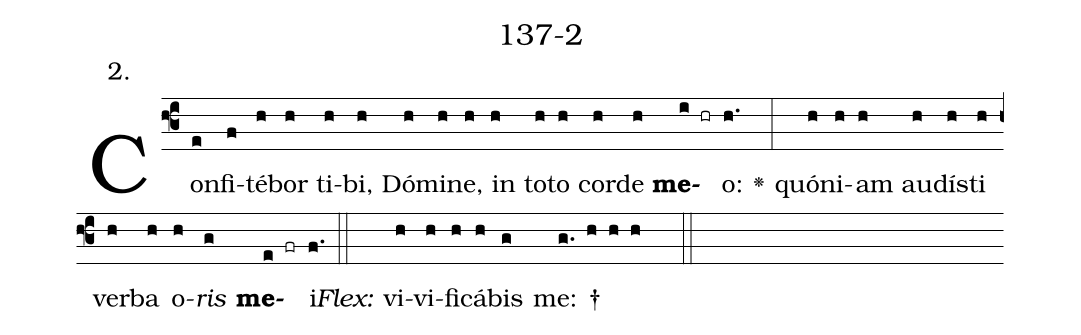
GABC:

name: 137-2;
annotation: 2.;
%%
(f3)Con(e)fi(f)té(h)bor(h) ti(h)bi,(h) Dó(h)mi(h)ne,(h) in(h) to(h)to(h) cor(h)de(h) <b>me</b>(i hr)o:(h.) <v>\greheightstar</v>(:) quón(h)i(h)am(h) au(h)dís(h)ti(h) ver(h)ba(h) o(h)<i>ris</i>(g) <b>me</b>(e fr)i.(f.) (::)
<i>Flex:</i>()  vi(h)vi(h)fi(h)cá(h)bis(g) me: †(g. h h h  ::)

%E(h) u(h) o(h) u(g) a(e) e.(f.) (::)
